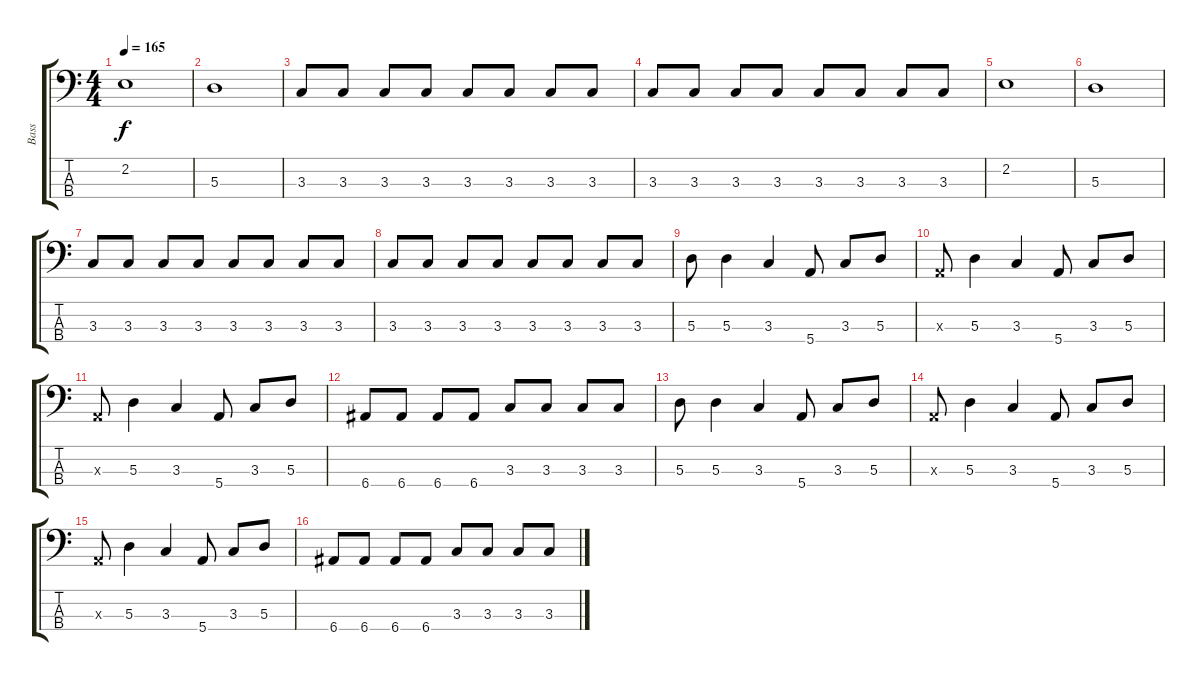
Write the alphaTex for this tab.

\track ("Bass" "Bass") {instrument electricbassfinger}
\staff {score tabs}
\tuning (G2 D2 A1 E1) {hide}
\ts (4 4)
\tempo 165
\clef f4
\ks c
2.2.1{dy f} |
5.3.1 |
3.3.8 3.3.8 3.3.8 3.3.8 3.3.8 3.3.8 3.3.8 3.3.8 |
3.3.8 3.3.8 3.3.8 3.3.8 3.3.8 3.3.8 3.3.8 3.3.8 |
2.2.1 |
5.3.1 |
3.3.8 3.3.8 3.3.8 3.3.8 3.3.8 3.3.8 3.3.8 3.3.8 |
3.3.8 3.3.8 3.3.8 3.3.8 3.3.8 3.3.8 3.3.8 3.3.8 |
5.3.8 5.3.4 3.3.4 5.4.8 3.3.8 5.3.8 |
0.3{x}.8 5.3.4 3.3.4 5.4.8 3.3.8 5.3.8 |
0.3{x}.8 5.3.4 3.3.4 5.4.8 3.3.8 5.3.8 |
6.4.8 6.4.8 6.4.8 6.4.8 3.3.8 3.3.8 3.3.8 3.3.8 |
5.3.8 5.3.4 3.3.4 5.4.8 3.3.8 5.3.8 |
0.3{x}.8 5.3.4 3.3.4 5.4.8 3.3.8 5.3.8 |
0.3{x}.8 5.3.4 3.3.4 5.4.8 3.3.8 5.3.8 |
6.4.8 6.4.8 6.4.8 6.4.8 3.3.8 3.3.8 3.3.8 3.3.8
